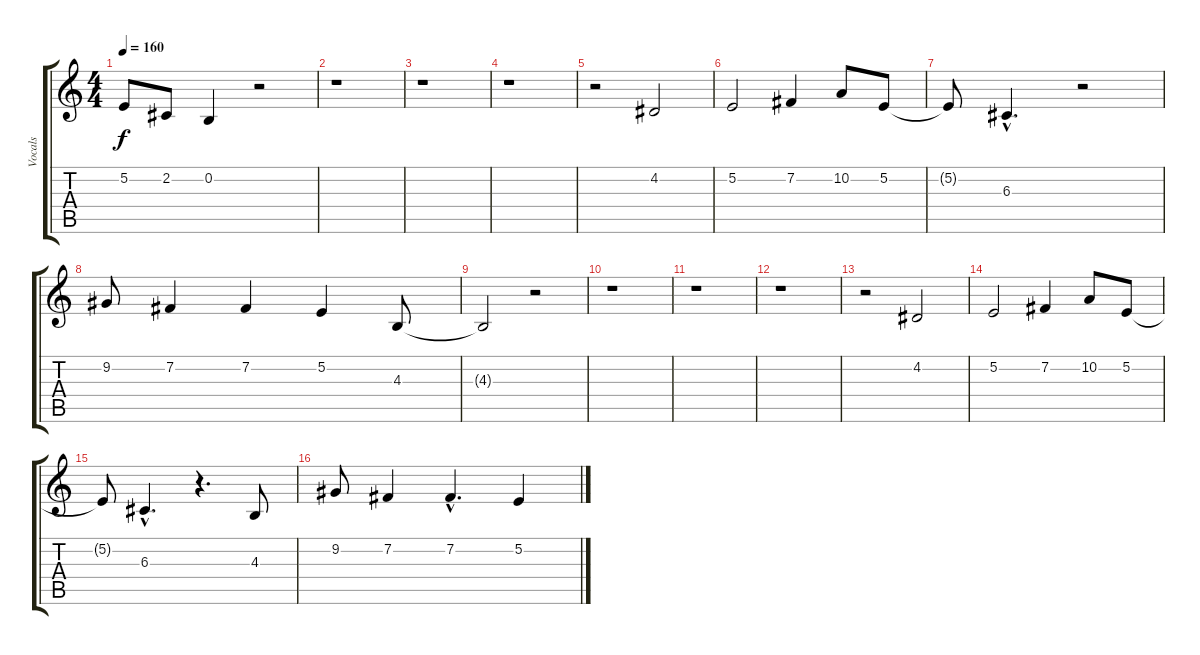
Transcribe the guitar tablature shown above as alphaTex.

\track ("Vocals" "Vocals") {instrument lead1square}
\staff {score tabs}
\tuning (E4 B3 G3 D3 A2 E2) {hide}
\ts (4 4)
\tempo 160
\clef g2
\ks c
5.2{t}.8{dy f} 2.2.8 0.2.4 r.2 |
r.1 |
r.1 |
r.1 |
r.2 4.2.2 |
5.2.2 7.2.4 10.2.8 5.2.8 |
5.2{t}.8 6.3{hac}.4{d} r.2 |
9.2.8 7.2.4 7.2.4 5.2.4 4.3.8 |
4.3{t}.2 r.2 |
r.1 |
r.1 |
r.1 |
r.2 4.2.2 |
5.2.2 7.2.4 10.2.8 5.2.8 |
5.2{t}.8 6.3{hac}.4{d} r.4{d} 4.3.8 |
9.2.8 7.2.4 7.2{hac}.4{d} 5.2.4
